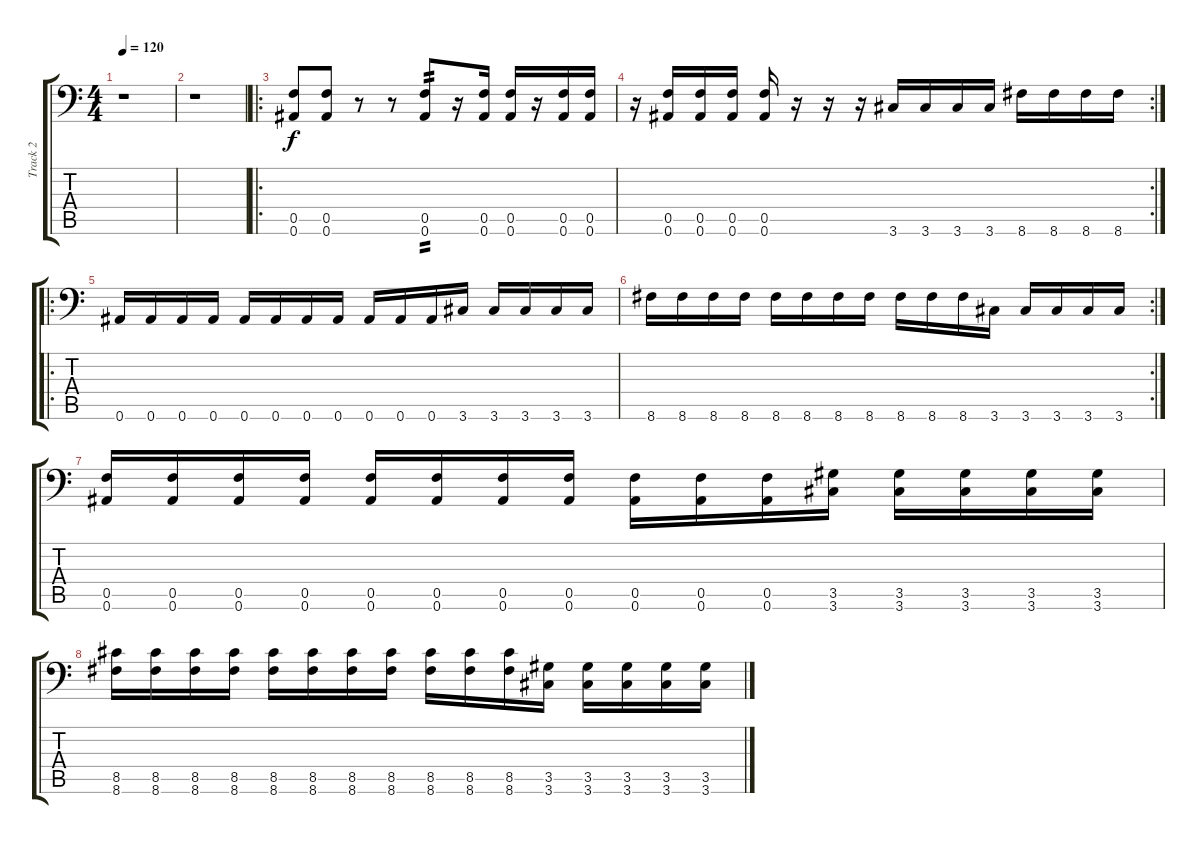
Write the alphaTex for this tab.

\track ("Track 2" "Track 2") {instrument distortionguitar}
\staff {score tabs}
\tuning (C4 G3 Eb3 Bb2 F2 Bb1) {hide}
\ts (4 4)
\tempo 120
\clef f4
\ks c
r.1{dy f} |
r.1 |
\ro
(0.5 0.6).8 (0.5 0.6).8 r.8 r.8 (0.5 0.6).8{tp 2} r.16 (0.5 0.6).16 (0.5 0.6).16 r.16 (0.5 0.6).16 (0.5 0.6).16 |
\rc 2
r.16 (0.5 0.6).16 (0.5 0.6).16 (0.5 0.6).16 (0.5 0.6).16 r.16 r.16 r.16 3.6.16 3.6.16 3.6.16 3.6.16 8.6.16 8.6.16 8.6.16 8.6.16 |
\ro
0.6.16 0.6.16 0.6.16 0.6.16 0.6.16 0.6.16 0.6.16 0.6.16 0.6.16 0.6.16 0.6.16 3.6.16 3.6.16 3.6.16 3.6.16 3.6.16 |
\rc 2
8.6.16 8.6.16 8.6.16 8.6.16 8.6.16 8.6.16 8.6.16 8.6.16 8.6.16 8.6.16 8.6.16 3.6.16 3.6.16 3.6.16 3.6.16 3.6.16 |
(0.5 0.6).16 (0.5 0.6).16 (0.5 0.6).16 (0.5 0.6).16 (0.5 0.6).16 (0.5 0.6).16 (0.5 0.6).16 (0.5 0.6).16 (0.5 0.6).16 (0.5 0.6).16 (0.5 0.6).16 (3.5 3.6).16 (3.5 3.6).16 (3.5 3.6).16 (3.5 3.6).16 (3.5 3.6).16 |
(8.5 8.6).16 (8.5 8.6).16 (8.5 8.6).16 (8.5 8.6).16 (8.5 8.6).16 (8.5 8.6).16 (8.5 8.6).16 (8.5 8.6).16 (8.5 8.6).16 (8.5 8.6).16 (8.5 8.6).16 (3.5 3.6).16 (3.5 3.6).16 (3.5 3.6).16 (3.5 3.6).16 (3.5 3.6).16
